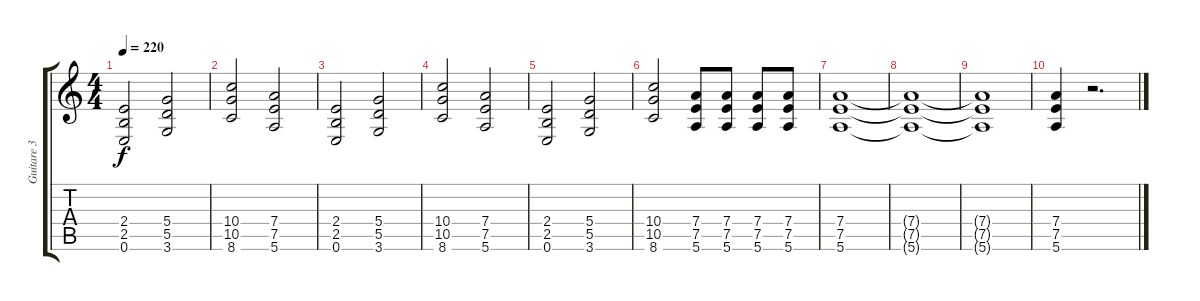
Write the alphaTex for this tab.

\track ("Guitare 3" "Guitare 3") {instrument overdrivenguitar}
\staff {score tabs}
\tuning (E4 B3 G3 D3 A2 E2) {hide}
\ts (4 4)
\tempo 220
\clef g2
\ks c
(2.4 2.5 0.6).2{dy f} (5.4 5.5 3.6).2 |
(10.4 10.5 8.6).2 (7.4 7.5 5.6).2 |
(2.4 2.5 0.6).2 (5.4 5.5 3.6).2 |
(10.4 10.5 8.6).2 (7.4 7.5 5.6).2 |
(2.4 2.5 0.6).2 (5.4 5.5 3.6).2 |
(10.4 10.5 8.6).2 (7.4 7.5 5.6).8 (7.4 7.5 5.6).8 (7.4 7.5 5.6).8 (7.4 7.5 5.6).8 |
(7.4 7.5 5.6).1 |
(7.4{t} 7.5{t} 5.6{t}).1 |
(7.4{t} 7.5{t} 5.6{t}).1 |
(7.4 7.5 5.6).4 r.2{d}
